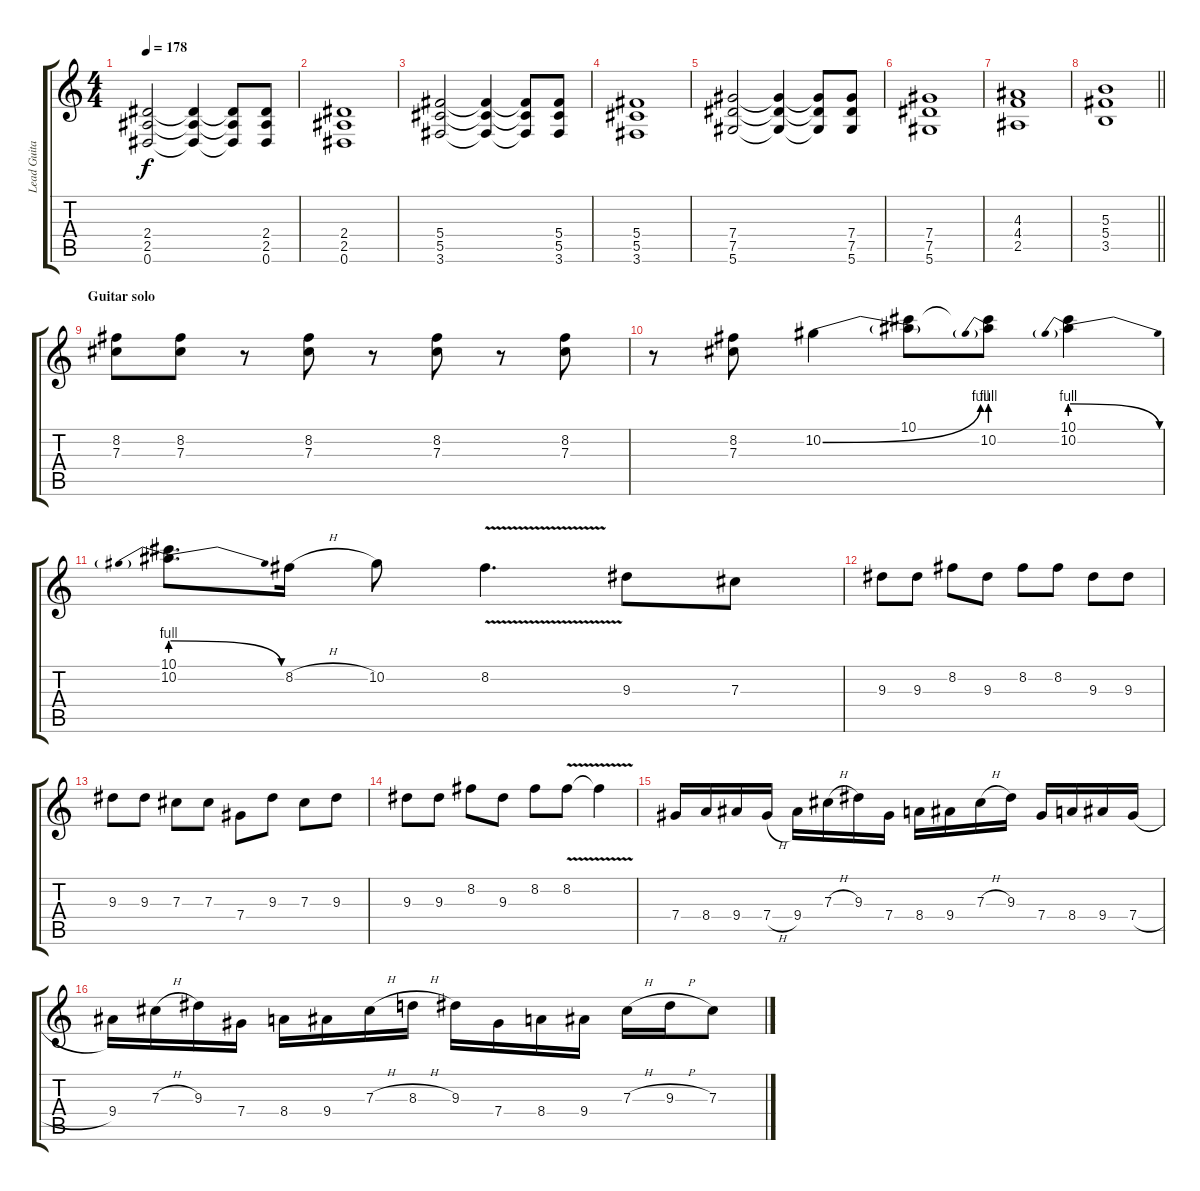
\track ("Lead Guitar" "Lead Guita") {instrument distortionguitar}
\staff {score tabs}
\tuning (Eb4 Bb3 Gb3 Db3 Ab2 Eb2) {hide}
\ts (4 4)
\tempo 178
\clef g2
\ks c
(2.4 2.5 0.6).2{dy f} (2.4{t} 2.5{t} 0.6{t}).4 (2.4{t} 2.5{t} 0.6{t}).8 (2.4 2.5 0.6).8 |
(2.4 2.5 0.6).1 |
(5.4 5.5 3.6).2 (5.4{t} 5.5{t} 3.6{t}).4 (5.4{t} 5.5{t} 3.6{t}).8 (5.4 5.5 3.6).8 |
(5.4 5.5 3.6).1 |
(7.4 7.5 5.6).2 (7.4{t} 7.5{t} 5.6{t}).4 (7.4{t} 7.5{t} 5.6{t}).8 (7.4 7.5 5.6).8 |
(7.4 7.5 5.6).1 |
(4.3 4.4 2.5).1 |
\barLineRight lightlight
(5.3 5.4 3.5).1 |
\section ("" "Guitar solo")
(8.2 7.3).8 (8.2 7.3).8 r.8 (8.2 7.3).8 r.8 (8.2 7.3).8 r.8 (8.2 7.3).8 |
r.8 (8.2 7.3).8 10.2{be (bend 0 0 60 4)}.4 (10.1 10.2{t}).8 (10.1{t} 10.2{be (prebend 0 4 60 4)}).8 (10.1 10.2{be (prebendrelease 0 4 60 0)}).4 |
(10.1 10.2{be (prebendrelease 0 4 60 0)}).8{d} 8.2{h}.16 10.2.8 8.2{v}.4{d} 9.3.8 7.3.8 |
9.3.8 9.3.8 8.2.8 9.3.8 8.2.8 8.2.8 9.3.8 9.3.8 |
9.3.8 9.3.8 7.3.8 7.3.8 7.4.8 9.3.8 7.3.8 9.3.8 |
9.3.8 9.3.8 8.2.8 9.3.8 8.2.8 8.2{v}.8 8.2{t}.4 |
7.4.16 8.4.16 9.4.16 7.4{h}.16 9.4.16 7.3{h}.16 9.3.16 7.4.16 8.4.16 9.4.16 7.3{h}.16 9.3.16 7.4.16 8.4.16 9.4.16 7.4{h}.16 |
9.4.16 7.3{h}.16 9.3.16 7.4.16 8.4.16 9.4.16 7.3{h}.16 8.3{h}.16 9.3.16 7.4.16 8.4.16 9.4.16 7.3{h}.16 9.3{h}.16 7.3.8
